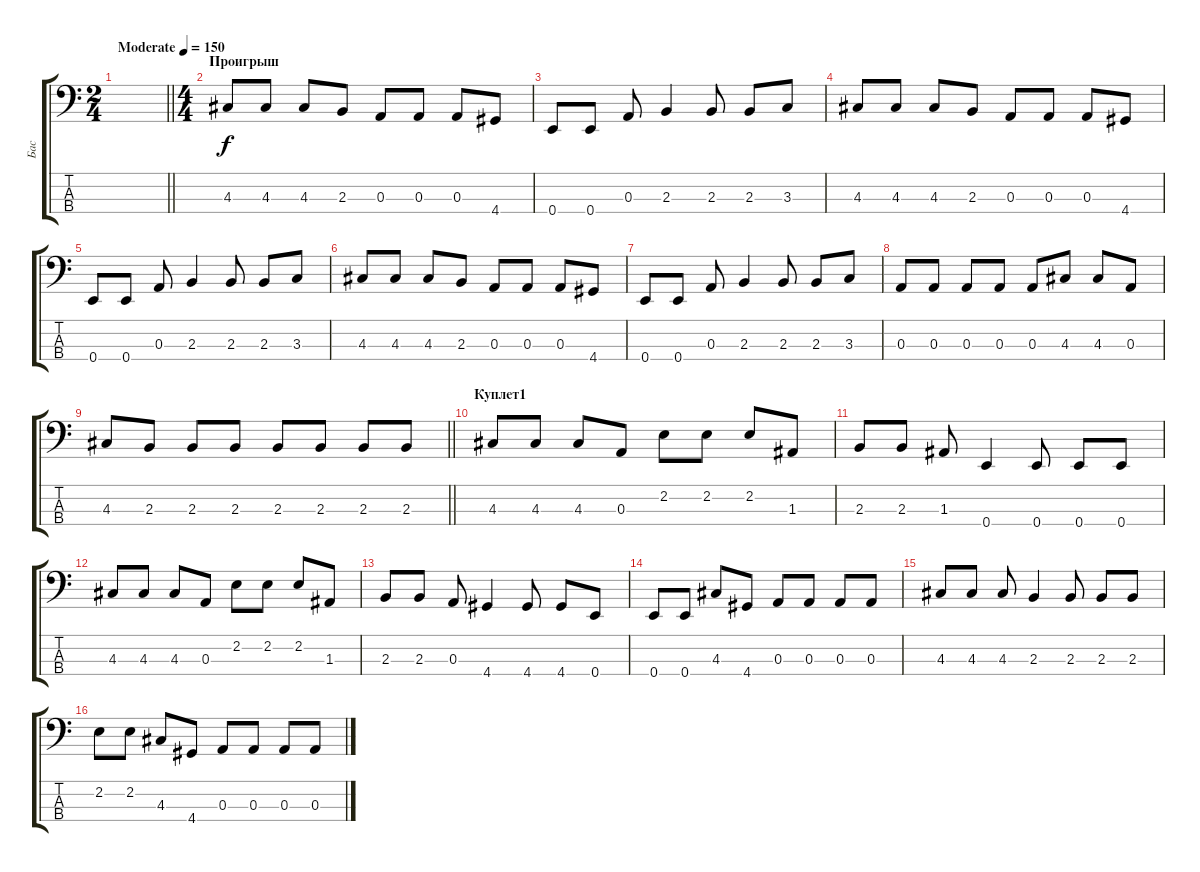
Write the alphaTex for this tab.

\track ("Бас" "Бас") {instrument electricbassfinger}
\staff {score tabs}
\tuning (G2 D2 A1 E1) {hide}
\ts (2 4)
\tempo (150 "Moderate")
\clef f4
\barLineRight lightlight
\ks c
|
\ts (4 4)
\section ("" "Проигрыш")
4.3.8 4.3.8 4.3.8 2.3.8 0.3.8 0.3.8 0.3.8 4.4.8 |
0.4.8 0.4.8 0.3.8 2.3.4 2.3.8 2.3.8 3.3.8 |
4.3.8 4.3.8 4.3.8 2.3.8 0.3.8 0.3.8 0.3.8 4.4.8 |
0.4.8 0.4.8 0.3.8 2.3.4 2.3.8 2.3.8 3.3.8 |
4.3.8 4.3.8 4.3.8 2.3.8 0.3.8 0.3.8 0.3.8 4.4.8 |
0.4.8 0.4.8 0.3.8 2.3.4 2.3.8 2.3.8 3.3.8 |
0.3.8 0.3.8 0.3.8 0.3.8 0.3.8 4.3.8 4.3.8 0.3.8 |
\barLineRight lightlight
4.3.8 2.3.8 2.3.8 2.3.8 2.3.8 2.3.8 2.3.8 2.3.8 |
\section ("" "Куплет1")
4.3.8 4.3.8 4.3.8 0.3.8 2.2.8 2.2.8 2.2.8 1.3.8 |
2.3.8 2.3.8 1.3.8 0.4.4 0.4.8 0.4.8 0.4.8 |
4.3.8 4.3.8 4.3.8 0.3.8 2.2.8 2.2.8 2.2.8 1.3.8 |
2.3.8 2.3.8 0.3.8 4.4.4 4.4.8 4.4.8 0.4.8 |
0.4.8 0.4.8 4.3.8 4.4.8 0.3.8 0.3.8 0.3.8 0.3.8 |
4.3.8 4.3.8 4.3.8 2.3.4 2.3.8 2.3.8 2.3.8 |
2.2.8 2.2.8 4.3.8 4.4.8 0.3.8 0.3.8 0.3.8 0.3.8
